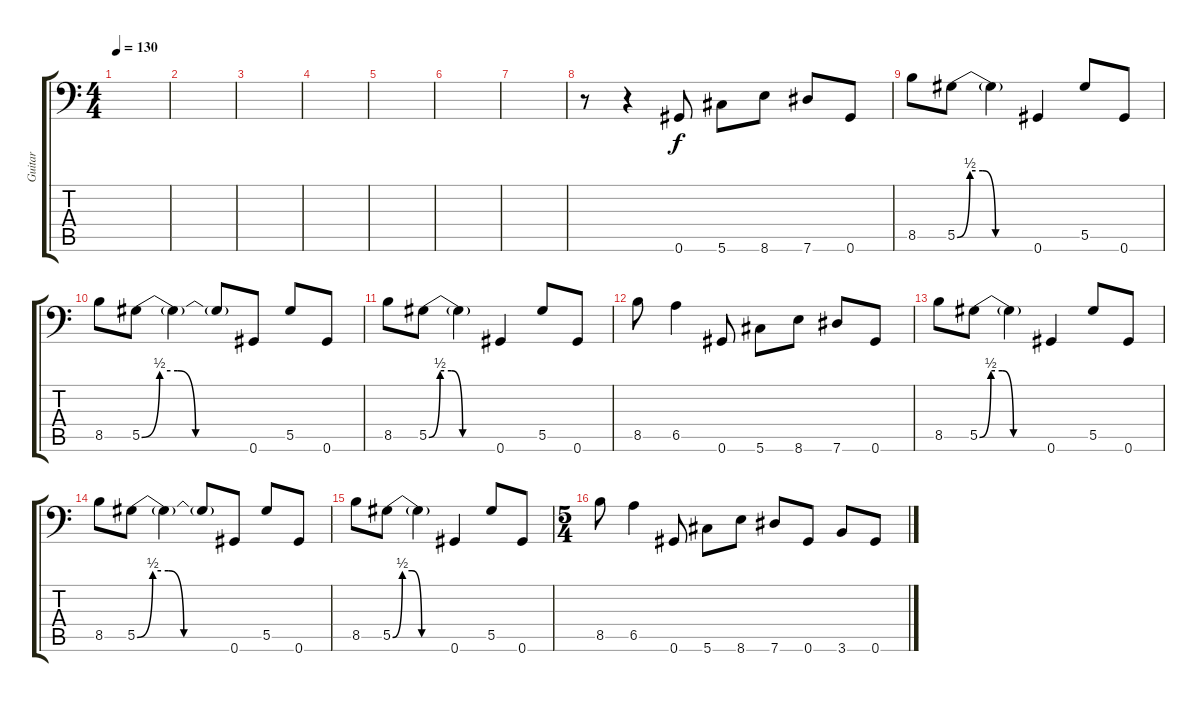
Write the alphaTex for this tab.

\track ("Guitar" "Guitar") {instrument distortionguitar}
\staff {score tabs}
\tuning (Bb3 Gb3 Db3 Ab2 Eb2 Ab1) {hide}
\ts (4 4)
\tempo 130
\clef f4
\ks c
|
|
|
|
|
|
|
r.8 r.4 0.6.8 5.6.8 8.6.8 7.6.8 0.6.8 |
8.5.8 5.5{be (custom 0 0 10 2 20 2 30 0 60 0)}.8 5.5{t}.4 0.6.4 5.5.8 0.6.8 |
8.5.8 5.5{be (custom 0 0 10 2 20 2 30 0 60 0)}.8 5.5{t}.4 5.5{t}.8 0.6.8 5.5.8 0.6.8 |
8.5.8 5.5{be (custom 0 0 10 2 20 2 30 0 60 0)}.8 5.5{t}.4 0.6.4 5.5.8 0.6.8 |
8.5.8 6.5.4 0.6.8 5.6.8 8.6.8 7.6.8 0.6.8 |
8.5.8 5.5{be (custom 0 0 10 2 20 2 30 0 60 0)}.8 5.5{t}.4 0.6.4 5.5.8 0.6.8 |
8.5.8 5.5{be (custom 0 0 10 2 20 2 30 0 60 0)}.8 5.5{t}.4 5.5{t}.8 0.6.8 5.5.8 0.6.8 |
8.5.8 5.5{be (custom 0 0 10 2 20 2 30 0 60 0)}.8 5.5{t}.4 0.6.4 5.5.8 0.6.8 |
\ts (5 4)
8.5.8 6.5.4 0.6.8 5.6.8 8.6.8 7.6.8 0.6.8 3.6.8 0.6.8
